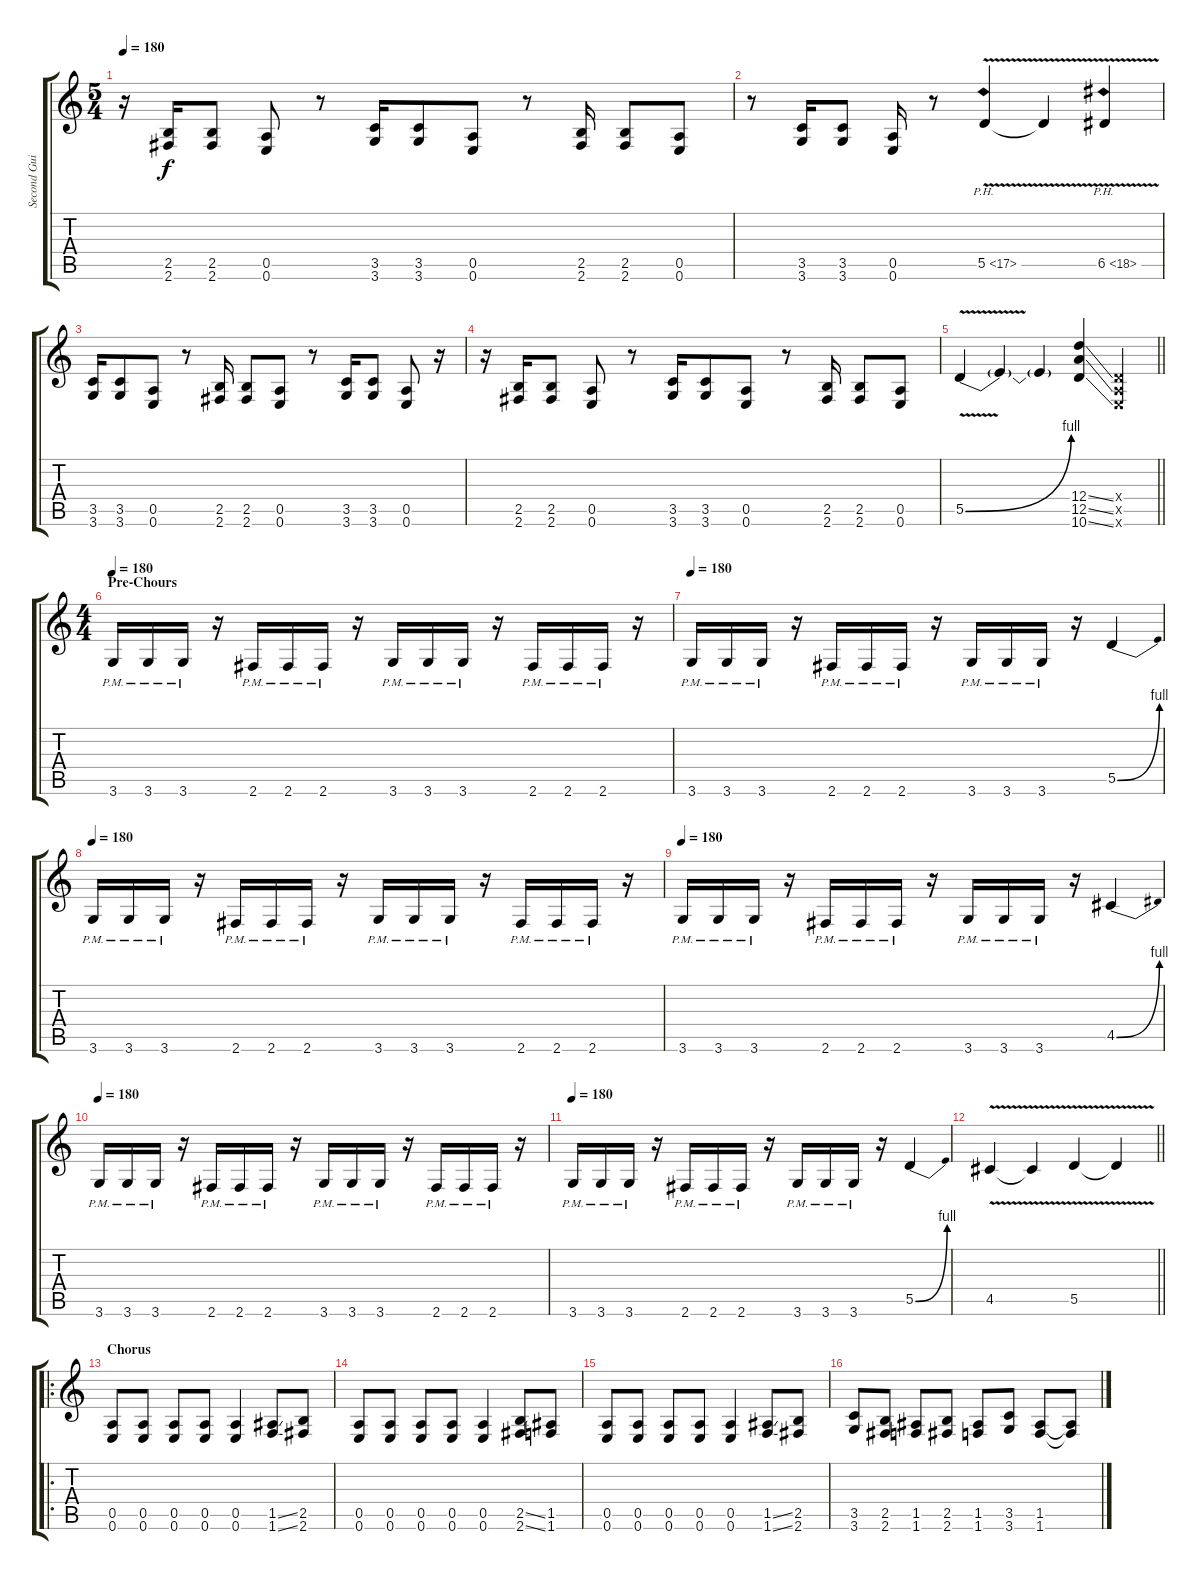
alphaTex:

\track ("Second Guitar" "Second Gui") {instrument distortionguitar}
\staff {score tabs}
\tuning (E4 B3 G3 D3 A2 E2) {hide}
\ts (5 4)
\tempo 180
\clef g2
\ks c
r.16{dy f} (2.5 2.6).16 (2.5 2.6).8 (0.5 0.6).8 r.8 (3.5 3.6).16 (3.5 3.6).8 (0.5 0.6).8 r.8 (2.5 2.6).16 (2.5 2.6).8 (0.5 0.6).8 |
r.8 (3.5 3.6).16 (3.5 3.6).8 (0.5 0.6).16 r.8 5.5{ph 12 v}.4 5.5{t}.4 6.5{ph 12 v}.4 |
(3.5 3.6).16 (3.5 3.6).8 (0.5 0.6).8 r.8 (2.5 2.6).16 (2.5 2.6).8 (0.5 0.6).8 r.8 (3.5 3.6).16 (3.5 3.6).8 (0.5 0.6).8 r.16 |
r.16 (2.5 2.6).16 (2.5 2.6).8 (0.5 0.6).8 r.8 (3.5 3.6).16 (3.5 3.6).8 (0.5 0.6).8 r.8 (2.5 2.6).16 (2.5 2.6).8 (0.5 0.6).8 |
\barLineRight lightlight
5.5{be (bend 0 0 60 4) v}.4 5.5{t}.4 5.5{t}.4 (12.4{ss} 12.5{ss} 10.6{ss}).4 (0.4{x} 0.5{x} 0.6{x}).4 |
\ts (4 4)
\section ("" "Pre-Chours")
\tempo 180
3.6{pm}.16 3.6{pm}.16 3.6{pm}.16 r.16 2.6{pm}.16 2.6{pm}.16 2.6{pm}.16 r.16 3.6{pm}.16 3.6{pm}.16 3.6{pm}.16 r.16 2.6{pm}.16 2.6{pm}.16 2.6{pm}.16 r.16 |
\tempo 180
3.6{pm}.16 3.6{pm}.16 3.6{pm}.16 r.16 2.6{pm}.16 2.6{pm}.16 2.6{pm}.16 r.16 3.6{pm}.16 3.6{pm}.16 3.6{pm}.16 r.16 5.5{be (bend 0 0 60 4)}.4 |
\tempo 180
3.6{pm}.16 3.6{pm}.16 3.6{pm}.16 r.16 2.6{pm}.16 2.6{pm}.16 2.6{pm}.16 r.16 3.6{pm}.16 3.6{pm}.16 3.6{pm}.16 r.16 2.6{pm}.16 2.6{pm}.16 2.6{pm}.16 r.16 |
\tempo 180
3.6{pm}.16 3.6{pm}.16 3.6{pm}.16 r.16 2.6{pm}.16 2.6{pm}.16 2.6{pm}.16 r.16 3.6{pm}.16 3.6{pm}.16 3.6{pm}.16 r.16 4.5{be (bend 0 0 60 4)}.4 |
\tempo 180
3.6{pm}.16 3.6{pm}.16 3.6{pm}.16 r.16 2.6{pm}.16 2.6{pm}.16 2.6{pm}.16 r.16 3.6{pm}.16 3.6{pm}.16 3.6{pm}.16 r.16 2.6{pm}.16 2.6{pm}.16 2.6{pm}.16 r.16 |
\tempo 180
3.6{pm}.16 3.6{pm}.16 3.6{pm}.16 r.16 2.6{pm}.16 2.6{pm}.16 2.6{pm}.16 r.16 3.6{pm}.16 3.6{pm}.16 3.6{pm}.16 r.16 5.5{be (bend 0 0 60 4)}.4 |
\barLineRight lightlight
4.5{v}.4 4.5{t}.4 5.5{v}.4 5.5{t}.4 |
\ro
\section ("" "Chorus")
(0.5 0.6).8 (0.5 0.6).8 (0.5 0.6).8 (0.5 0.6).8 (0.5 0.6).4 (1.5{ss} 1.6{ss}).8 (2.5 2.6).8 |
(0.5 0.6).8 (0.5 0.6).8 (0.5 0.6).8 (0.5 0.6).8 (0.5 0.6).4 (2.5{ss} 2.6{ss}).8 (1.5 1.6).8 |
(0.5 0.6).8 (0.5 0.6).8 (0.5 0.6).8 (0.5 0.6).8 (0.5 0.6).4 (1.5{ss} 1.6{ss}).8 (2.5 2.6).8 |
(3.5 3.6).8 (2.5 2.6).8 (1.5 1.6).8 (2.5 2.6).8 (1.5 1.6).8 (3.5 3.6).8 (1.5 1.6).8 (1.5{t} 1.6{t}).8
